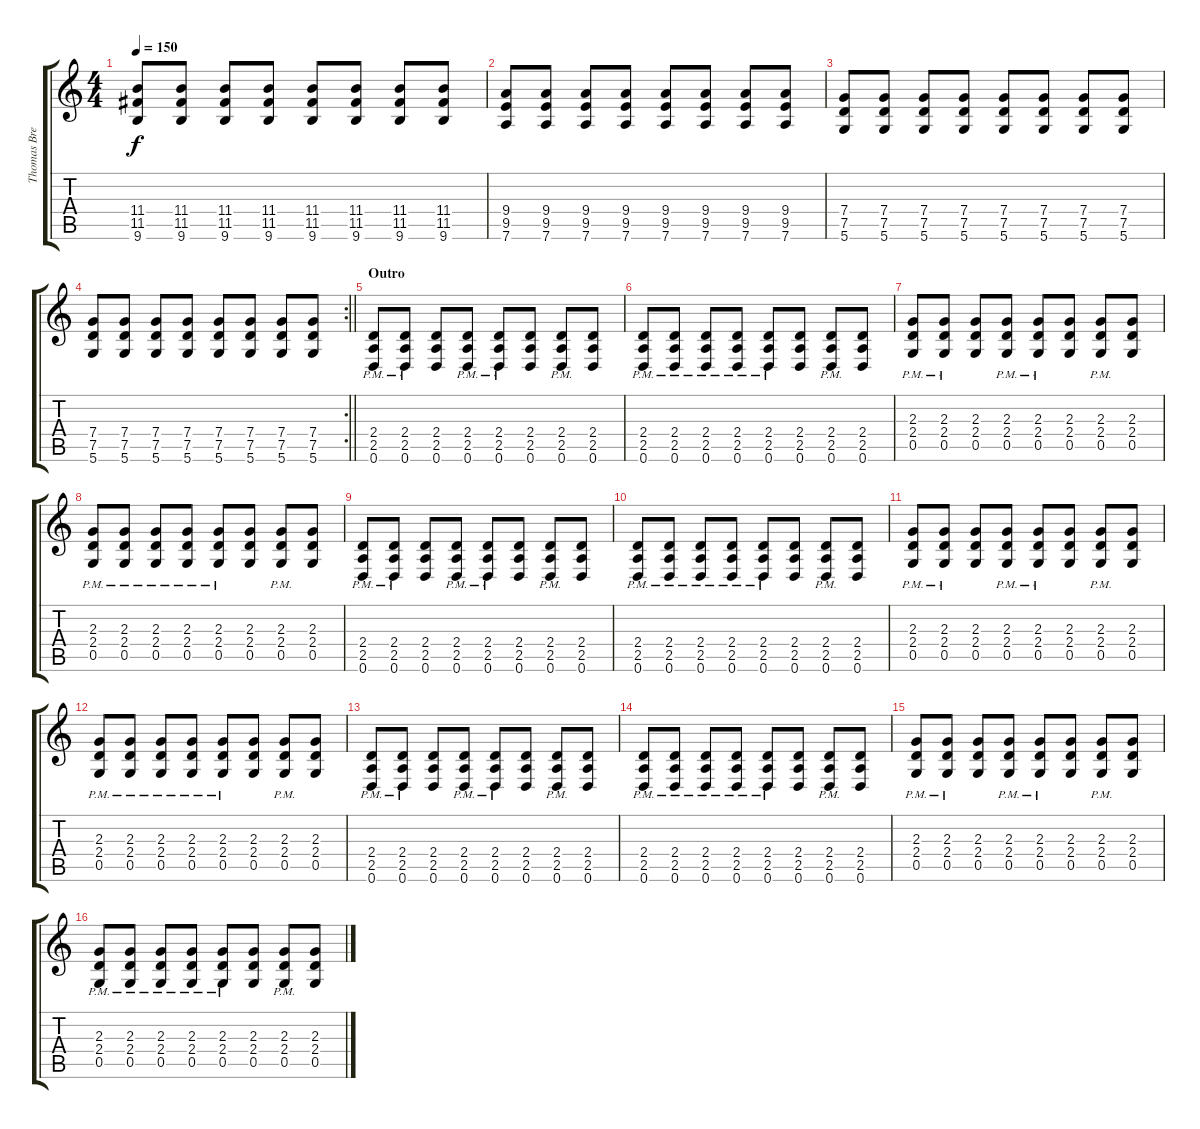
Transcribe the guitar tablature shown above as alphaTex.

\track ("Thomas Bredahl Rythm" "Thomas Bre") {instrument distortionguitar}
\staff {score tabs}
\tuning (D4 A3 F3 C3 G2 D2) {hide}
\ts (4 4)
\tempo 150
\clef g2
\ks c
(11.4 11.5 9.6).8{dy f} (11.4 11.5 9.6).8 (11.4 11.5 9.6).8 (11.4 11.5 9.6).8 (11.4 11.5 9.6).8 (11.4 11.5 9.6).8 (11.4 11.5 9.6).8 (11.4 11.5 9.6).8 |
(9.4 9.5 7.6).8 (9.4 9.5 7.6).8 (9.4 9.5 7.6).8 (9.4 9.5 7.6).8 (9.4 9.5 7.6).8 (9.4 9.5 7.6).8 (9.4 9.5 7.6).8 (9.4 9.5 7.6).8 |
(7.4 7.5 5.6).8 (7.4 7.5 5.6).8 (7.4 7.5 5.6).8 (7.4 7.5 5.6).8 (7.4 7.5 5.6).8 (7.4 7.5 5.6).8 (7.4 7.5 5.6).8 (7.4 7.5 5.6).8 |
\rc 2
\barLineRight lightlight
(7.4 7.5 5.6).8 (7.4 7.5 5.6).8 (7.4 7.5 5.6).8 (7.4 7.5 5.6).8 (7.4 7.5 5.6).8 (7.4 7.5 5.6).8 (7.4 7.5 5.6).8 (7.4 7.5 5.6).8 |
\section ("" "Outro")
(2.4{pm} 2.5{pm} 0.6{pm}).8 (2.4{pm} 2.5{pm} 0.6{pm}).8 (2.4 2.5 0.6).8 (2.4{pm} 2.5{pm} 0.6{pm}).8 (2.4{pm} 2.5{pm} 0.6{pm}).8 (2.4 2.5 0.6).8 (2.4{pm} 2.5{pm} 0.6{pm}).8 (2.4 2.5 0.6).8 |
(2.4{pm} 2.5{pm} 0.6{pm}).8 (2.4{pm} 2.5{pm} 0.6{pm}).8 (2.4{pm} 2.5{pm} 0.6{pm}).8 (2.4{pm} 2.5{pm} 0.6{pm}).8 (2.4{pm} 2.5{pm} 0.6{pm}).8 (2.4 2.5 0.6).8 (2.4{pm} 2.5{pm} 0.6{pm}).8 (2.4 2.5 0.6).8 |
(2.3{pm} 2.4{pm} 0.5{pm}).8 (2.3{pm} 2.4{pm} 0.5{pm}).8 (2.3 2.4 0.5).8 (2.3{pm} 2.4{pm} 0.5{pm}).8 (2.3{pm} 2.4{pm} 0.5{pm}).8 (2.3 2.4 0.5).8 (2.3{pm} 2.4{pm} 0.5{pm}).8 (2.3 2.4 0.5).8 |
(2.3{pm} 2.4{pm} 0.5{pm}).8 (2.3{pm} 2.4{pm} 0.5{pm}).8 (2.3{pm} 2.4{pm} 0.5{pm}).8 (2.3{pm} 2.4{pm} 0.5{pm}).8 (2.3{pm} 2.4{pm} 0.5{pm}).8 (2.3 2.4 0.5).8 (2.3{pm} 2.4{pm} 0.5{pm}).8 (2.3 2.4 0.5).8 |
(2.4{pm} 2.5{pm} 0.6{pm}).8 (2.4{pm} 2.5{pm} 0.6{pm}).8 (2.4 2.5 0.6).8 (2.4{pm} 2.5{pm} 0.6{pm}).8 (2.4{pm} 2.5{pm} 0.6{pm}).8 (2.4 2.5 0.6).8 (2.4{pm} 2.5{pm} 0.6{pm}).8 (2.4 2.5 0.6).8 |
(2.4{pm} 2.5{pm} 0.6{pm}).8 (2.4{pm} 2.5{pm} 0.6{pm}).8 (2.4{pm} 2.5{pm} 0.6{pm}).8 (2.4{pm} 2.5{pm} 0.6{pm}).8 (2.4{pm} 2.5{pm} 0.6{pm}).8 (2.4 2.5 0.6).8 (2.4{pm} 2.5{pm} 0.6{pm}).8 (2.4 2.5 0.6).8 |
(2.3{pm} 2.4{pm} 0.5{pm}).8 (2.3{pm} 2.4{pm} 0.5{pm}).8 (2.3 2.4 0.5).8 (2.3{pm} 2.4{pm} 0.5{pm}).8 (2.3{pm} 2.4{pm} 0.5{pm}).8 (2.3 2.4 0.5).8 (2.3{pm} 2.4{pm} 0.5{pm}).8 (2.3 2.4 0.5).8 |
(2.3{pm} 2.4{pm} 0.5{pm}).8 (2.3{pm} 2.4{pm} 0.5{pm}).8 (2.3{pm} 2.4{pm} 0.5{pm}).8 (2.3{pm} 2.4{pm} 0.5{pm}).8 (2.3{pm} 2.4{pm} 0.5{pm}).8 (2.3 2.4 0.5).8 (2.3{pm} 2.4{pm} 0.5{pm}).8 (2.3 2.4 0.5).8 |
(2.4{pm} 2.5{pm} 0.6{pm}).8 (2.4{pm} 2.5{pm} 0.6{pm}).8 (2.4 2.5 0.6).8 (2.4{pm} 2.5{pm} 0.6{pm}).8 (2.4{pm} 2.5{pm} 0.6{pm}).8 (2.4 2.5 0.6).8 (2.4{pm} 2.5{pm} 0.6{pm}).8 (2.4 2.5 0.6).8 |
(2.4{pm} 2.5{pm} 0.6{pm}).8 (2.4{pm} 2.5{pm} 0.6{pm}).8 (2.4{pm} 2.5{pm} 0.6{pm}).8 (2.4{pm} 2.5{pm} 0.6{pm}).8 (2.4{pm} 2.5{pm} 0.6{pm}).8 (2.4 2.5 0.6).8 (2.4{pm} 2.5{pm} 0.6{pm}).8 (2.4 2.5 0.6).8 |
(2.3{pm} 2.4{pm} 0.5{pm}).8 (2.3{pm} 2.4{pm} 0.5{pm}).8 (2.3 2.4 0.5).8 (2.3{pm} 2.4{pm} 0.5{pm}).8 (2.3{pm} 2.4{pm} 0.5{pm}).8 (2.3 2.4 0.5).8 (2.3{pm} 2.4{pm} 0.5{pm}).8 (2.3 2.4 0.5).8 |
(2.3{pm} 2.4{pm} 0.5{pm}).8 (2.3{pm} 2.4{pm} 0.5{pm}).8 (2.3{pm} 2.4{pm} 0.5{pm}).8 (2.3{pm} 2.4{pm} 0.5{pm}).8 (2.3{pm} 2.4{pm} 0.5{pm}).8 (2.3 2.4 0.5).8 (2.3{pm} 2.4{pm} 0.5{pm}).8 (2.3 2.4 0.5).8
